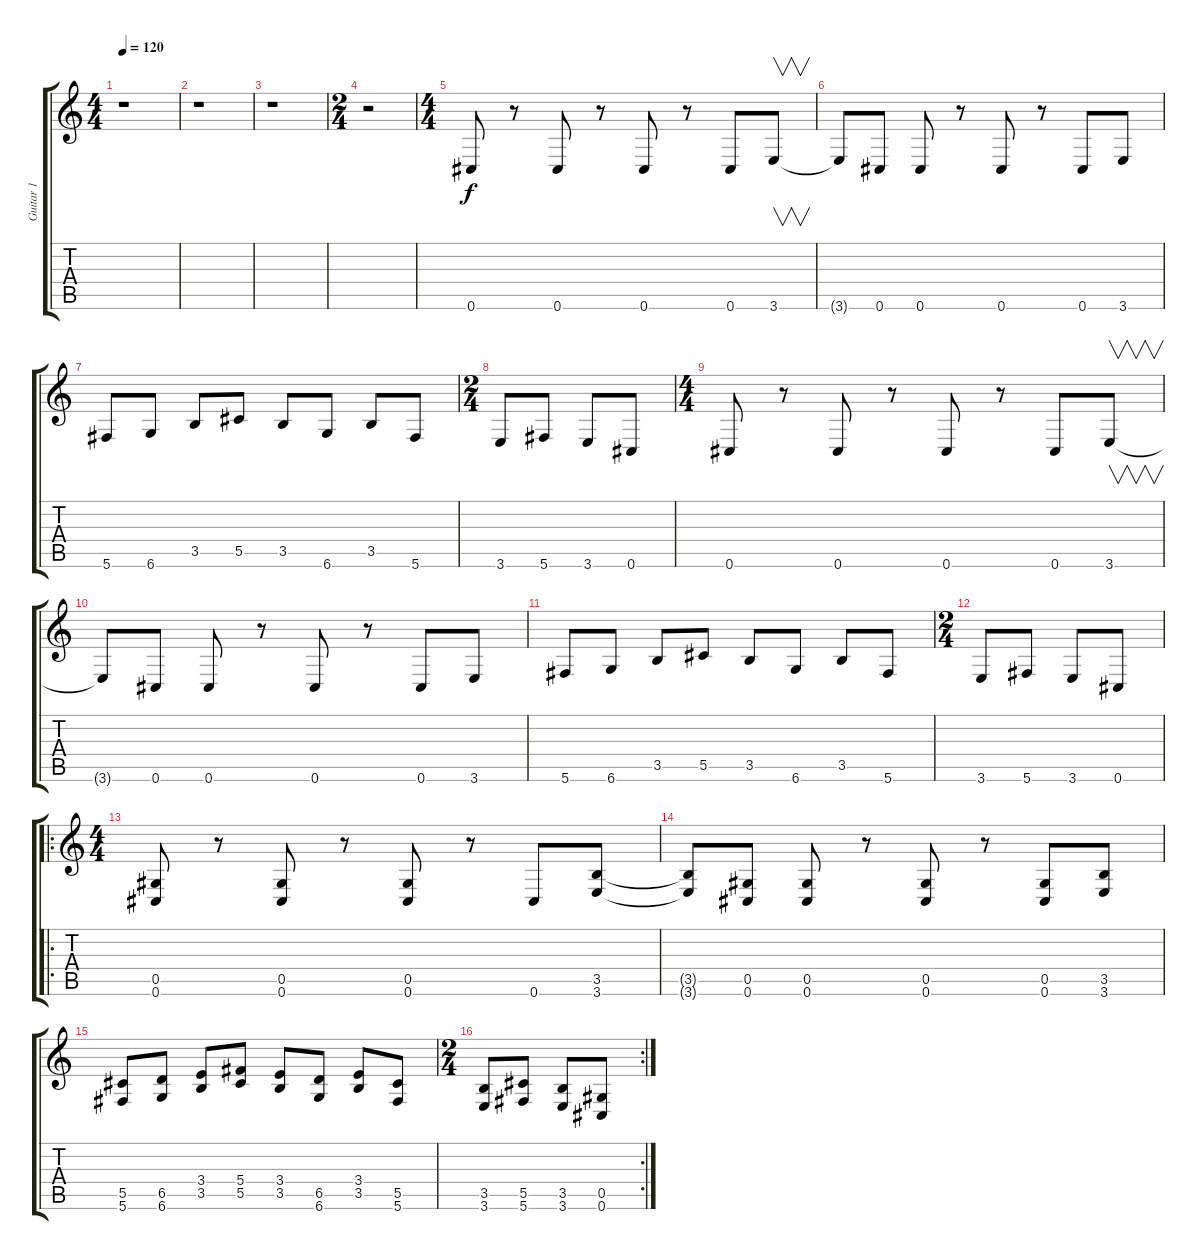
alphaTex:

\track ("Guitar 1" "Guitar 1") {instrument distortionguitar}
\staff {score tabs}
\tuning (Eb4 Bb3 Gb3 Db3 Ab2 Db2) {hide}
\ts (4 4)
\tempo 120
\clef g2
\ks c
r.1{dy f instrument distortionguitar} |
r.1 |
r.1 |
\ts (2 4)
r.2 |
\ts (4 4)
0.6.8 r.8 0.6.8 r.8 0.6.8 r.8 0.6.8 3.6.8{v} |
3.6{t}.8 0.6.8 0.6.8 r.8 0.6.8 r.8 0.6.8 3.6.8 |
5.6.8 6.6.8 3.5.8 5.5.8 3.5.8 6.6.8 3.5.8 5.6.8 |
\ts (2 4)
3.6.8 5.6.8 3.6.8 0.6.8 |
\ts (4 4)
0.6.8 r.8 0.6.8 r.8 0.6.8 r.8 0.6.8 3.6.8{v} |
3.6{t}.8 0.6.8 0.6.8 r.8 0.6.8 r.8 0.6.8 3.6.8 |
5.6.8 6.6.8 3.5.8 5.5.8 3.5.8 6.6.8 3.5.8 5.6.8 |
\ts (2 4)
3.6.8 5.6.8 3.6.8 0.6.8 |
\ro
\ts (4 4)
(0.5 0.6).8 r.8 (0.5 0.6).8 r.8 (0.5 0.6).8 r.8 0.6.8 (3.5 3.6).8 |
(3.5{t} 3.6{t}).8 (0.5 0.6).8 (0.5 0.6).8 r.8 (0.5 0.6).8 r.8 (0.5 0.6).8 (3.5 3.6).8 |
(5.5 5.6).8 (6.5 6.6).8 (3.4 3.5).8 (5.4 5.5).8 (3.4 3.5).8 (6.5 6.6).8 (3.4 3.5).8 (5.5 5.6).8 |
\rc 2
\ts (2 4)
(3.5 3.6).8 (5.5 5.6).8 (3.5 3.6).8 (0.5 0.6).8
